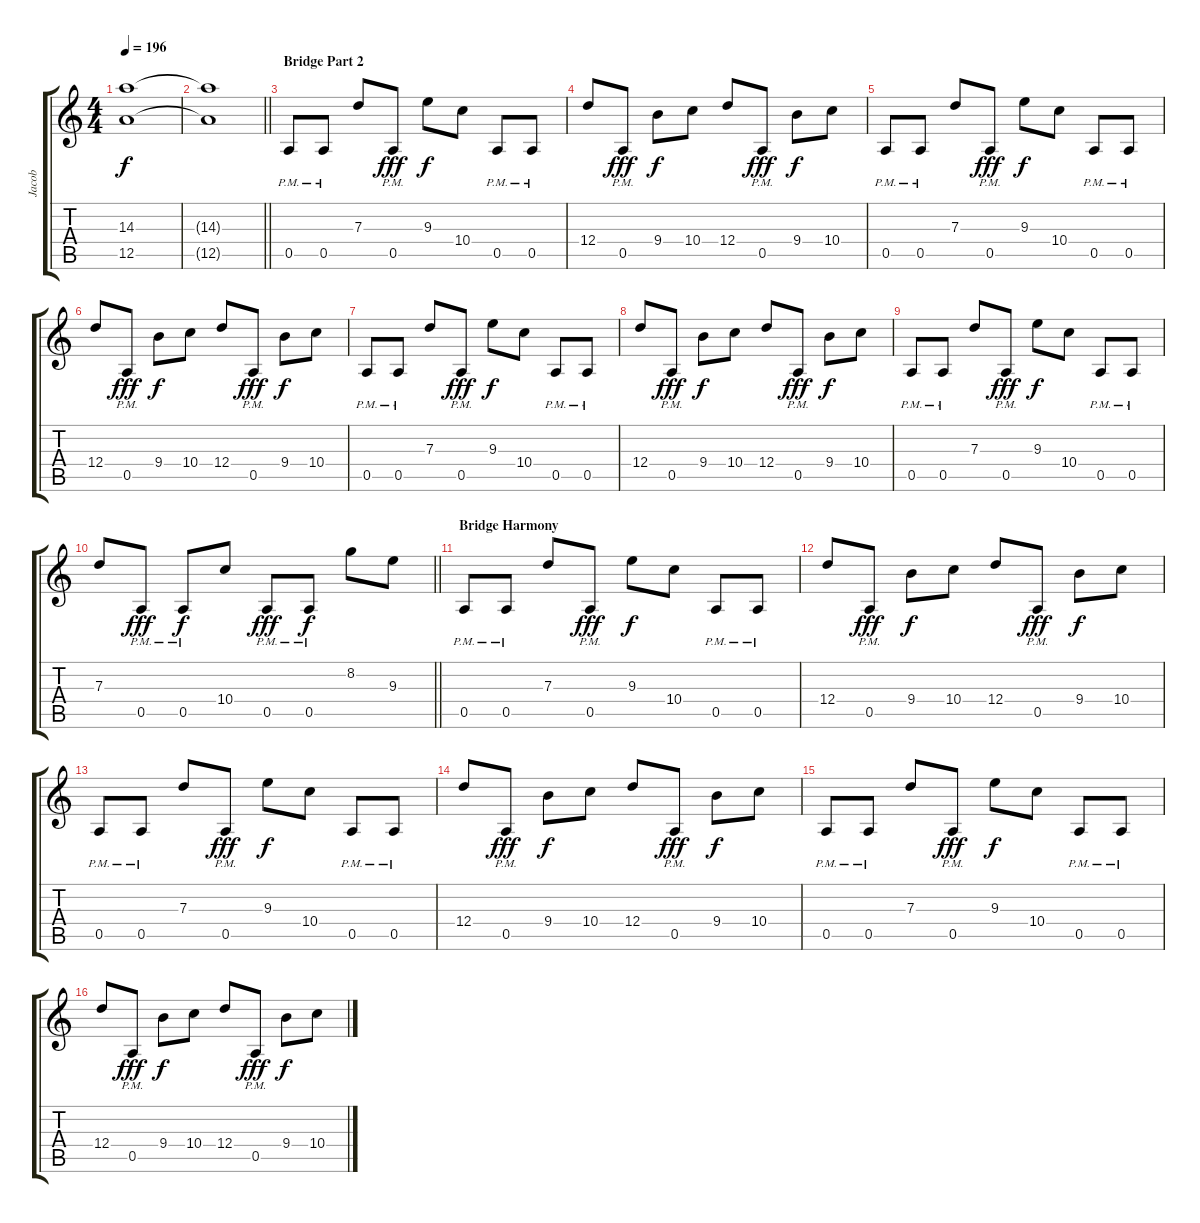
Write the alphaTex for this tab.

\track ("Jacob" "Jacob") {instrument distortionguitar}
\staff {score tabs}
\tuning (E4 B3 G3 D3 A2 D2) {hide}
\ts (4 4)
\tempo 196
\clef g2
\ks aminor
(14.3{t} 12.5{t}).1{dy f} |
\barLineRight lightlight
(14.3{t} 12.5{t}).1 |
\section ("" "Bridge Part 2")
0.5{pm}.8 0.5{pm}.8 7.3.8 0.5{pm}.8{dy fff} 9.3.8{dy f} 10.4.8 0.5{pm}.8 0.5{pm}.8 |
12.4.8 0.5{pm}.8{dy fff} 9.4.8{dy f} 10.4.8 12.4.8 0.5{pm}.8{dy fff} 9.4.8{dy f} 10.4.8 |
0.5{pm}.8 0.5{pm}.8 7.3.8 0.5{pm}.8{dy fff} 9.3.8{dy f} 10.4.8 0.5{pm}.8 0.5{pm}.8 |
12.4.8 0.5{pm}.8{dy fff} 9.4.8{dy f} 10.4.8 12.4.8 0.5{pm}.8{dy fff} 9.4.8{dy f} 10.4.8 |
0.5{pm}.8 0.5{pm}.8 7.3.8 0.5{pm}.8{dy fff} 9.3.8{dy f} 10.4.8 0.5{pm}.8 0.5{pm}.8 |
12.4.8 0.5{pm}.8{dy fff} 9.4.8{dy f} 10.4.8 12.4.8 0.5{pm}.8{dy fff} 9.4.8{dy f} 10.4.8 |
0.5{pm}.8 0.5{pm}.8 7.3.8 0.5{pm}.8{dy fff} 9.3.8{dy f} 10.4.8 0.5{pm}.8 0.5{pm}.8 |
\barLineRight lightlight
7.3.8 0.5{pm}.8{dy fff} 0.5{pm}.8{dy f} 10.4.8 0.5{pm}.8{dy fff} 0.5{pm}.8{dy f} 8.2.8 9.3.8 |
\section ("" "Bridge Harmony")
0.5{pm}.8 0.5{pm}.8 7.3.8 0.5{pm}.8{dy fff} 9.3.8{dy f} 10.4.8 0.5{pm}.8 0.5{pm}.8 |
12.4.8 0.5{pm}.8{dy fff} 9.4.8{dy f} 10.4.8 12.4.8 0.5{pm}.8{dy fff} 9.4.8{dy f} 10.4.8 |
0.5{pm}.8 0.5{pm}.8 7.3.8 0.5{pm}.8{dy fff} 9.3.8{dy f} 10.4.8 0.5{pm}.8 0.5{pm}.8 |
12.4.8 0.5{pm}.8{dy fff} 9.4.8{dy f} 10.4.8 12.4.8 0.5{pm}.8{dy fff} 9.4.8{dy f} 10.4.8 |
0.5{pm}.8 0.5{pm}.8 7.3.8 0.5{pm}.8{dy fff} 9.3.8{dy f} 10.4.8 0.5{pm}.8 0.5{pm}.8 |
12.4.8 0.5{pm}.8{dy fff} 9.4.8{dy f} 10.4.8 12.4.8 0.5{pm}.8{dy fff} 9.4.8{dy f} 10.4.8
